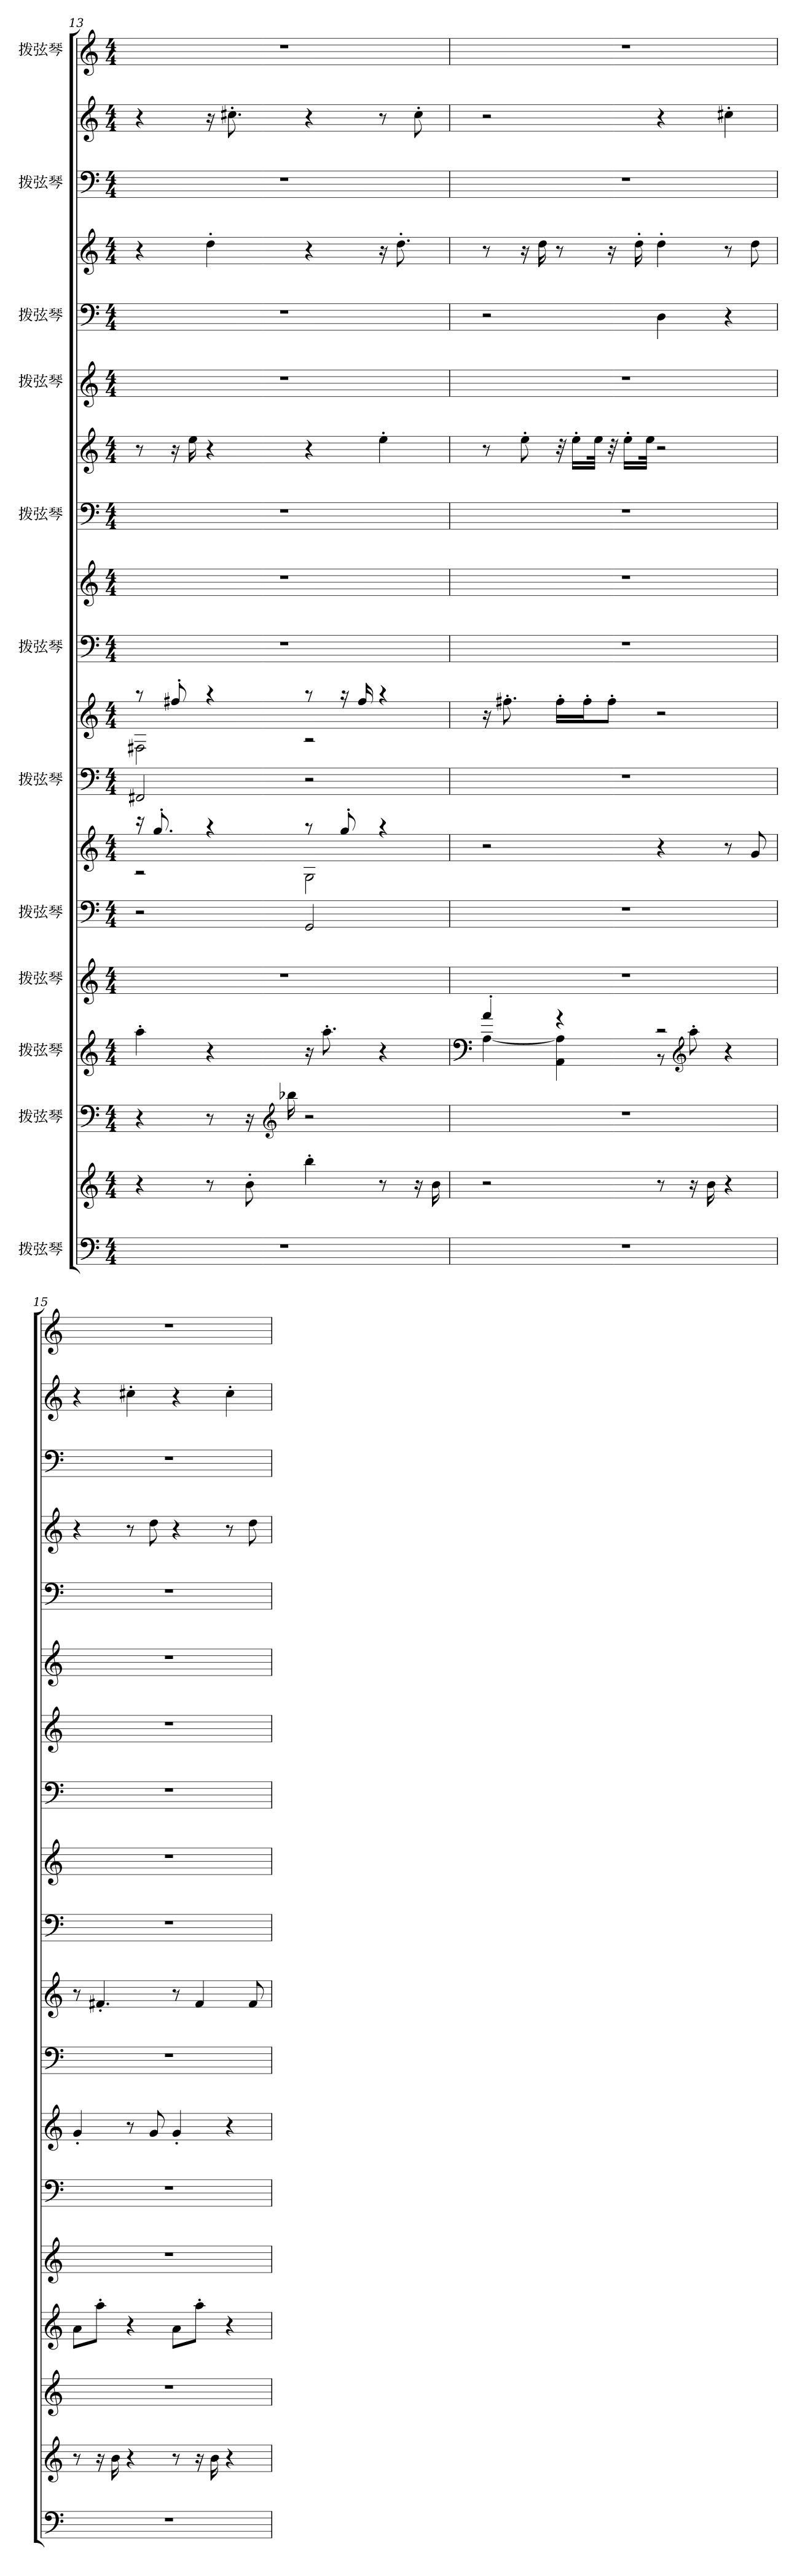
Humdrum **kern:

**kern	**kern	**kern	**kern	**kern	**kern	**kern	**kern	**kern	**kern	**kern	**kern	**kern	**kern	**kern	**kern	**kern	**kern	**kern
*part12	*part12	*part11	*part10	*part9	*part8	*part8	*part7	*part7	*part6	*part6	*part5	*part5	*part4	*part3	*part3	*part2	*part2	*part1
*staff19	*staff18	*staff17	*staff16	*staff15	*staff14	*staff13	*staff12	*staff11	*staff10	*staff9	*staff8	*staff7	*staff6	*staff5	*staff4	*staff3	*staff2	*staff1
*I"拨弦琴	*	*I"拨弦琴	*I"拨弦琴	*I"拨弦琴	*I"拨弦琴	*	*I"拨弦琴	*	*I"拨弦琴	*	*I"拨弦琴	*	*I"拨弦琴	*I"拨弦琴	*	*I"拨弦琴	*	*I"拨弦琴
!!LO:PB:g=z
*clefF4	*clefG2	*clefF4	*clefG2	*clefG2	*clefF4	*clefG2	*clefF4	*clefG2	*clefF4	*clefG2	*clefF4	*clefG2	*clefG2	*clefF4	*clefG2	*clefF4	*clefG2	*clefG2
*k[]	*k[]	*k[]	*k[]	*k[]	*k[]	*k[]	*k[]	*k[]	*k[]	*k[]	*k[]	*k[]	*k[]	*k[]	*k[]	*k[]	*k[]	*k[]
*M4/4	*M4/4	*M4/4	*M4/4	*M4/4	*M4/4	*M4/4	*M4/4	*M4/4	*M4/4	*M4/4	*M4/4	*M4/4	*M4/4	*M4/4	*M4/4	*M4/4	*M4/4	*M4/4
=13	=13	=13	=13	=13	=13	=13	=13	=13	=13	=13	=13	=13	=13	=13	=13	=13	=13	=13
*	*	*	*	*	*	*^	*	*^	*	*	*	*	*	*	*	*	*	*
1r	4r	4r	4aa'\	1r	2r	16r	2r	2FF#X/	8r	2F#X\	1r	1r	1r	8r	1r	1r	4r	1r	4r	1r
.	.	.	.	.	.	8.gg'/	.	.	.	.	.	.	.	.	.	.	.	.	.	.
.	.	.	.	.	.	.	.	.	8ff#X'/	.	.	.	.	16r	.	.	.	.	.	.
.	.	.	.	.	.	.	.	.	.	.	.	.	.	16ee\	.	.	.	.	.	.
.	8r	8r	4r	.	.	4r	.	.	4r	.	.	.	.	4r	.	.	4dd'\	.	16r	.
.	.	.	.	.	.	.	.	.	.	.	.	.	.	.	.	.	.	.	8.cc#X'\	.
.	8b'\	16r	.	.	.	.	.	.	.	.	.	.	.	.	.	.	.	.	.	.
*	*	*clefG2	*	*	*	*	*	*	*	*	*	*	*	*	*	*	*	*	*	*
.	.	16bb-X\	.	.	.	.	.	.	.	.	.	.	.	.	.	.	.	.	.	.
.	4bb'\	2r	16r	.	2GG/	8r	2G\	2r	8r	2r	.	.	.	4r	.	.	4r	.	4r	.
.	.	.	8.aa'\	.	.	.	.	.	.	.	.	.	.	.	.	.	.	.	.	.
.	.	.	.	.	.	8gg'/	.	.	16r	.	.	.	.	.	.	.	.	.	.	.
.	.	.	.	.	.	.	.	.	16ff#/	.	.	.	.	.	.	.	.	.	.	.
.	8r	.	4r	.	.	4r	.	.	4r	.	.	.	.	4ee'\	.	.	16r	.	8r	.
.	.	.	.	.	.	.	.	.	.	.	.	.	.	.	.	.	8.dd'\	.	.	.
.	16r	.	.	.	.	.	.	.	.	.	.	.	.	.	.	.	.	.	8cc#'\	.
.	16b\	.	.	.	.	.	.	.	.	.	.	.	.	.	.	.	.	.	.	.
*	*	*	*	*	*	*v	*v	*	*v	*v	*	*	*	*	*	*	*	*	*	*
=14	=14	=14	=14	=14	=14	=14	=14	=14	=14	=14	=14	=14	=14	=14	=14	=14	=14	=14
*	*	*	*clefF4	*	*	*	*	*	*	*	*	*	*	*	*	*	*	*
*	*	*	*^	*	*	*	*	*	*	*	*	*	*	*	*	*	*	*
1r	2r	1r	4a'/	[4A\	1r	1r	2r	1r	16r	1r	1r	1r	8r	1r	2r	8r	1r	2r	1r
.	.	.	.	.	.	.	.	.	8.ff#X'\	.	.	.	.	.	.	.	.	.	.
.	.	.	.	.	.	.	.	.	.	.	.	.	8ee'\	.	.	16r	.	.	.
.	.	.	.	.	.	.	.	.	.	.	.	.	.	.	.	16dd\	.	.	.
.	.	.	4r	4AA\ 4A\]	.	.	.	.	16ff#'\LL	.	.	.	32r	.	.	8r	.	.	.
.	.	.	.	.	.	.	.	.	.	.	.	.	16ee'\LL	.	.	.	.	.	.
.	.	.	.	.	.	.	.	.	16ff#'\J	.	.	.	.	.	.	.	.	.	.
.	.	.	.	.	.	.	.	.	.	.	.	.	32ee\JJk	.	.	.	.	.	.
.	.	.	.	.	.	.	.	.	8ff#'\J	.	.	.	32r	.	.	16r	.	.	.
.	.	.	.	.	.	.	.	.	.	.	.	.	16ee'\LL	.	.	.	.	.	.
.	.	.	.	.	.	.	.	.	.	.	.	.	.	.	.	16dd'\	.	.	.
.	.	.	.	.	.	.	.	.	.	.	.	.	32ee\JJk	.	.	.	.	.	.
.	8r	.	2r	8r	.	.	4r	.	2r	.	.	.	2r	.	4D\	4dd'\	.	4r	.
*	*	*	*clefG2	*	*	*	*	*	*	*	*	*	*	*	*	*	*	*	*
.	16r	.	.	8aa'\	.	.	.	.	.	.	.	.	.	.	.	.	.	.	.
.	16b\	.	.	.	.	.	.	.	.	.	.	.	.	.	.	.	.	.	.
.	4r	.	.	4r	.	.	8r	.	.	.	.	.	.	.	4r	8r	.	4cc#X'\	.
.	.	.	.	.	.	.	8g/	.	.	.	.	.	.	.	.	8dd\	.	.	.
*	*	*	*v	*v	*	*	*	*	*	*	*	*	*	*	*	*	*	*	*
!!LO:PB:g=z
=15	=15	=15	=15	=15	=15	=15	=15	=15	=15	=15	=15	=15	=15	=15	=15	=15	=15	=15
1r	8r	1r	8a\L	1r	1r	4g'/	1r	8r	1r	1r	1r	1r	1r	1r	4r	1r	4r	1r
.	16r	.	8aa'\J	.	.	.	.	4.f#X'/	.	.	.	.	.	.	.	.	.	.
.	16b\	.	.	.	.	.	.	.	.	.	.	.	.	.	.	.	.	.
.	4r	.	4r	.	.	8r	.	.	.	.	.	.	.	.	8r	.	4cc#X'\	.
.	.	.	.	.	.	8g/	.	.	.	.	.	.	.	.	8dd\	.	.	.
.	8r	.	8a\L	.	.	4g'/	.	8r	.	.	.	.	.	.	4r	.	4r	.
.	16r	.	8aa'\J	.	.	.	.	4f#/	.	.	.	.	.	.	.	.	.	.
.	16b\	.	.	.	.	.	.	.	.	.	.	.	.	.	.	.	.	.
.	4r	.	4r	.	.	4r	.	.	.	.	.	.	.	.	8r	.	4cc#'\	.
.	.	.	.	.	.	.	.	8f#/	.	.	.	.	.	.	8dd\	.	.	.
=	=	=	=	=	=	=	=	=	=	=	=	=	=	=	=	=	=	=
*-	*-	*-	*-	*-	*-	*-	*-	*-	*-	*-	*-	*-	*-	*-	*-	*-	*-	*-
